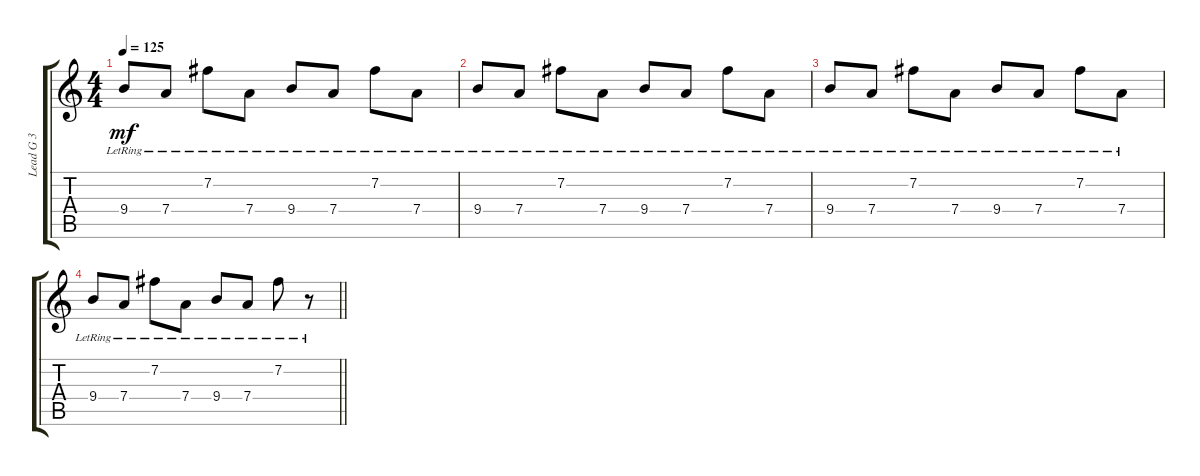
\track ("Lead G 3" "Lead G 3") {instrument electricguitarjazz}
\staff {score tabs}
\tuning (E4 B3 G3 D3 A2 E2) {hide}
\ts (4 4)
\tempo 125
\clef g2
\ks c
9.4{lr}.8{dy mf} 7.4{lr}.8 7.2{lr}.8 7.4{lr}.8 9.4{lr}.8 7.4{lr}.8 7.2{lr}.8 7.4{lr}.8 |
9.4{lr}.8 7.4{lr}.8 7.2{lr}.8 7.4{lr}.8 9.4{lr}.8 7.4{lr}.8 7.2{lr}.8 7.4{lr}.8 |
9.4{lr}.8 7.4{lr}.8 7.2{lr}.8 7.4{lr}.8 9.4{lr}.8 7.4{lr}.8 7.2{lr}.8 7.4{lr}.8 |
\barLineRight lightlight
9.4{lr}.8 7.4{lr}.8 7.2{lr}.8 7.4{lr}.8 9.4{lr}.8 7.4{lr}.8 7.2{lr}.8 r.8
